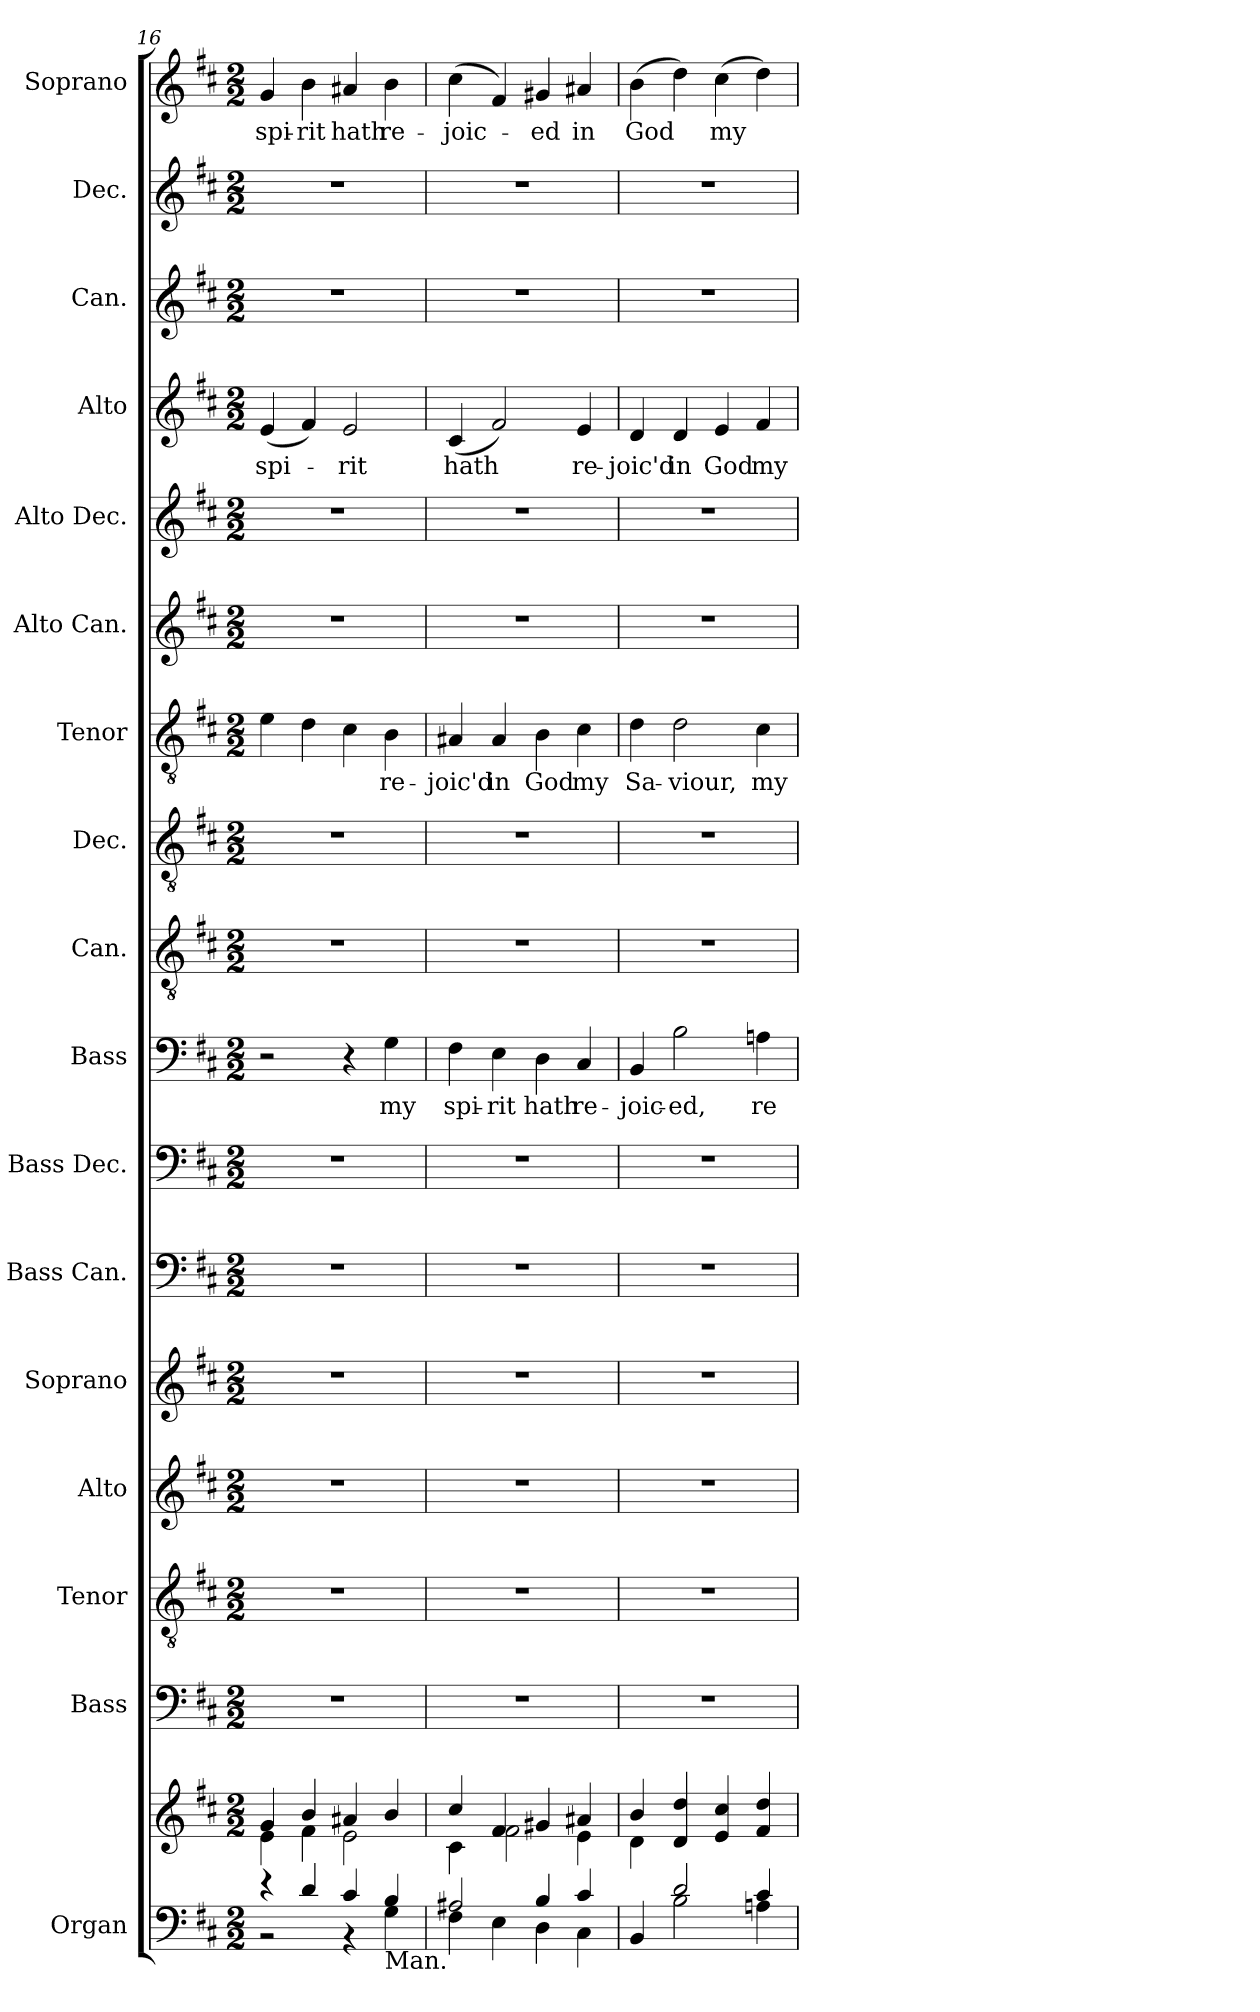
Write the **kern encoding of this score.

**kern	**kern	**kern	**kern	**kern	**kern	**kern	**kern	**kern	**text	**kern	**kern	**kern	**text	**kern	**kern	**kern	**text	**kern	**kern	**kern	**text
*part17	*part17	*part16	*part15	*part14	*part13	*part12	*part11	*part10	*part10	*part9	*part8	*part7	*part7	*part6	*part5	*part4	*part4	*part3	*part2	*part1	*part1
*staff18	*staff17	*staff16	*staff15	*staff14	*staff13	*staff12	*staff11	*staff10	*staff10	*staff9	*staff8	*staff7	*staff7	*staff6	*staff5	*staff4	*staff4	*staff3	*staff2	*staff1	*staff1
*I"Organ	*	*I"Bass	*I"Tenor	*I"Alto	*I"Soprano	*I"Bass Can.	*I"Bass Dec.	*I"Bass	*	*I"Can.	*I"Dec.	*I"Tenor	*	*I"Alto Can.	*I"Alto Dec.	*I"Alto	*	*I"Can.	*I"Dec.	*I"Soprano	*
*I'Org.	*	*I'B.	*I'T.	*I'A.	*I'S.	*I'B.   Can.	*I'Dec.	*I'B.	*	*	*I'Dec.	*I'T.	*	*I'A.   Can.	*I'Dec.	*I'A.	*	*	*I'Dec.	*I'S.	*
*clefF4	*clefG2	*clefF4	*clefGv2	*clefG2	*clefG2	*clefF4	*clefF4	*clefF4	*	*clefGv2	*clefGv2	*clefGv2	*	*clefG2	*clefG2	*clefG2	*	*clefG2	*clefG2	*clefG2	*
*	*	*	*ITrd7c12	*	*	*	*	*	*	*ITrd7c12	*ITrd7c12	*ITrd7c12	*	*	*	*	*	*	*	*	*
*k[f#c#]	*k[f#c#]	*k[f#c#]	*k[f#c#]	*k[f#c#]	*k[f#c#]	*k[f#c#]	*k[f#c#]	*k[f#c#]	*	*k[f#c#]	*k[f#c#]	*k[f#c#]	*	*k[f#c#]	*k[f#c#]	*k[f#c#]	*	*k[f#c#]	*k[f#c#]	*k[f#c#]	*
*D:	*D:	*D:	*D:	*D:	*D:	*D:	*D:	*D:	*	*D:	*D:	*D:	*	*D:	*D:	*D:	*	*D:	*D:	*D:	*
*M2/2	*M2/2	*M2/2	*M2/2	*M2/2	*M2/2	*M2/2	*M2/2	*M2/2	*	*M2/2	*M2/2	*M2/2	*	*M2/2	*M2/2	*M2/2	*	*M2/2	*M2/2	*M2/2	*
=16	=16	=16	=16	=16	=16	=16	=16	=16	=16	=16	=16	=16	=16	=16	=16	=16	=16	=16	=16	=16	=16
*^	*^	*	*	*	*	*	*	*	*	*	*	*	*	*	*	*	*	*	*	*	*
!	!	!	!	!	!	!	!	!	!	!	!	!	!	!	!	!	!	!	!LO:LY:b:color=#000000	!	!	!	!
!	!	!	!	!	!	!	!	!	!	!	!	!	!	!	!	!	!	!	!	!	!	!	!LO:LY:b:color=#000000
4r	2r	4gi/	4ei\	1r	1r	1r	1r	1r	1r	2r	.	1r	1r	4Ei\	.	1r	1r	(4ei/	spi-	1r	1r	4gi/	spi-
!	!	!	!	!	!	!	!	!	!	!	!	!	!	!	!	!	!	!	!	!	!	!	!LO:LY:b:color=#000000
4di/	.	4bi/	4f#i\	.	.	.	.	.	.	.	.	.	.	4Di\	.	.	.	4f#i/)	.	.	.	4bi\	-rit
!	!	!	!	!	!	!	!	!	!	!	!	!	!	!	!	!	!	!	!LO:LY:b:color=#000000	!	!	!	!
!	!	!	!	!	!	!	!	!	!	!	!	!	!	!	!	!	!	!	!	!	!	!	!LO:LY:b:color=#000000
4c#i/	4r	4a#Xi/	2ei\	.	.	.	.	.	.	4r	.	.	.	4C#i\	.	.	.	2ei/	-rit	.	.	4a#Xi/	hath
!	!	!	!	!	!	!	!	!	!	!	!LO:LY:b:color=#000000	!	!	!	!	!	!	!	!	!	!	!	!
!	!	!	!	!	!	!	!	!	!	!	!	!	!	!	!LO:LY:b:color=#000000	!	!	!	!	!	!	!	!
!LO:TX:b:t=Man.	!	!	!	!	!	!	!	!	!	!	!	!	!	!	!	!	!	!	!	!	!	!	!
!	!	!	!	!	!	!	!	!	!	!	!	!	!	!	!	!	!	!	!	!	!	!	!LO:LY:b:color=#000000
4Bi/	4Gi\	4bi/	.	.	.	.	.	.	.	4Gi\	my	.	.	4BBi\	re-	.	.	.	.	.	.	4bi\	re-
=17	=17	=17	=17	=17	=17	=17	=17	=17	=17	=17	=17	=17	=17	=17	=17	=17	=17	=17	=17	=17	=17	=17	=17
!	!	!	!	!	!	!	!	!	!	!	!LO:LY:b:color=#000000	!	!	!	!	!	!	!	!	!	!	!	!
!	!	!	!	!	!	!	!	!	!	!	!	!	!	!	!LO:LY:b:color=#000000	!	!	!	!	!	!	!	!
!	!	!	!	!	!	!	!	!	!	!	!	!	!	!	!	!	!	!	!LO:LY:b:color=#000000	!	!	!	!
!	!	!	!	!	!	!	!	!	!	!	!	!	!	!	!	!	!	!	!	!	!	!	!LO:LY:b:color=#000000
2A#Xi/	4F#i\	4cc#i/	4c#i\	1r	1r	1r	1r	1r	1r	4F#i\	spi-	1r	1r	4AA#Xi/	-joic'd	1r	1r	(4c#i/	hath	1r	1r	(4cc#i\	-joic-
!	!	!	!	!	!	!	!	!	!	!	!LO:LY:b:color=#000000	!	!	!	!	!	!	!	!	!	!	!	!
!	!	!	!	!	!	!	!	!	!	!	!	!	!	!	!LO:LY:b:color=#000000	!	!	!	!	!	!	!	!
.	4Ei\	4f#i/	2f#i\	.	.	.	.	.	.	4Ei\	-rit	.	.	4AA#i/	in	.	.	2f#i/)	.	.	.	4f#i/)	.
!	!	!	!	!	!	!	!	!	!	!	!LO:LY:b:color=#000000	!	!	!	!	!	!	!	!	!	!	!	!
!	!	!	!	!	!	!	!	!	!	!	!	!	!	!	!LO:LY:b:color=#000000	!	!	!	!	!	!	!	!
!	!	!	!	!	!	!	!	!	!	!	!	!	!	!	!	!	!	!	!	!	!	!	!LO:LY:b:color=#000000
4Bi/	4Di\	4g#Xi/	.	.	.	.	.	.	.	4Di\	hath	.	.	4BBi\	God	.	.	.	.	.	.	4g#Xi/	-ed
!	!	!	!	!	!	!	!	!	!	!	!LO:LY:b:color=#000000	!	!	!	!	!	!	!	!	!	!	!	!
!	!	!	!	!	!	!	!	!	!	!	!	!	!	!	!LO:LY:b:color=#000000	!	!	!	!	!	!	!	!
!	!	!	!	!	!	!	!	!	!	!	!	!	!	!	!	!	!	!	!LO:LY:b:color=#000000	!	!	!	!
!	!	!	!	!	!	!	!	!	!	!	!	!	!	!	!	!	!	!	!	!	!	!	!LO:LY:b:color=#000000
4c#i/	4C#i\	4a#Xi/	4ei\	.	.	.	.	.	.	4C#i/	re-	.	.	4C#i\	my	.	.	4ei/	re-	.	.	4a#Xi/	in
=18	=18	=18	=18	=18	=18	=18	=18	=18	=18	=18	=18	=18	=18	=18	=18	=18	=18	=18	=18	=18	=18	=18	=18
!	!	!	!	!	!	!	!	!	!	!	!LO:LY:b:color=#000000	!	!	!	!	!	!	!	!	!	!	!	!
!	!	!	!	!	!	!	!	!	!	!	!	!	!	!	!LO:LY:b:color=#000000	!	!	!	!	!	!	!	!
!	!	!	!	!	!	!	!	!	!	!	!	!	!	!	!	!	!	!	!LO:LY:b:color=#000000	!	!	!	!
!	!	!	!	!	!	!	!	!	!	!	!	!	!	!	!	!	!	!	!	!	!	!	!LO:LY:b:color=#000000
4ryy	4BBi/	4bi/	4di\	1r	1r	1r	1r	1r	1r	4BBi/	-joic-	1r	1r	4Di\	Sa-	1r	1r	4di/	-joic'd	1r	1r	(4bi\	God
!	!	!	!	!	!	!	!	!	!	!	!LO:LY:b:color=#000000	!	!	!	!	!	!	!	!	!	!	!	!
!	!	!	!	!	!	!	!	!	!	!	!	!	!	!	!LO:LY:b:color=#000000	!	!	!	!	!	!	!	!
!	!	!	!	!	!	!	!	!	!	!	!	!	!	!	!	!	!	!	!LO:LY:b:color=#000000	!	!	!	!
2di/	2Bi\	4di/ 4ddi	4ryy	.	.	.	.	.	.	2Bi\	-ed,	.	.	2Di\	-viour,	.	.	4di/	in	.	.	4ddi\)	.
!	!	!	!	!	!	!	!	!	!	!	!	!	!	!	!	!	!	!	!LO:LY:b:color=#000000	!	!	!	!
!	!	!	!	!	!	!	!	!	!	!	!	!	!	!	!	!	!	!	!	!	!	!	!LO:LY:b:color=#000000
.	.	4ei/ 4cc#i	2ryy	.	.	.	.	.	.	.	.	.	.	.	.	.	.	4ei/	God	.	.	(4cc#i\	my
!	!	!	!	!	!	!	!	!	!	!	!LO:LY:b:color=#000000	!	!	!	!	!	!	!	!	!	!	!	!
!	!	!	!	!	!	!	!	!	!	!	!	!	!	!	!LO:LY:b:color=#000000	!	!	!	!	!	!	!	!
!	!	!	!	!	!	!	!	!	!	!	!	!	!	!	!	!	!	!	!LO:LY:b:color=#000000	!	!	!	!
4c#i/	4Ani\	4f#i/ 4ddi	.	.	.	.	.	.	.	4Ani\	re-	.	.	4C#i\	my	.	.	4f#i/	my	.	.	4ddi\)	.
*v	*v	*	*	*	*	*	*	*	*	*	*	*	*	*	*	*	*	*	*	*	*	*	*
*	*v	*v	*	*	*	*	*	*	*	*	*	*	*	*	*	*	*	*	*	*	*	*
=	=	=	=	=	=	=	=	=	=	=	=	=	=	=	=	=	=	=	=	=	=
*-	*-	*-	*-	*-	*-	*-	*-	*-	*-	*-	*-	*-	*-	*-	*-	*-	*-	*-	*-	*-	*-
